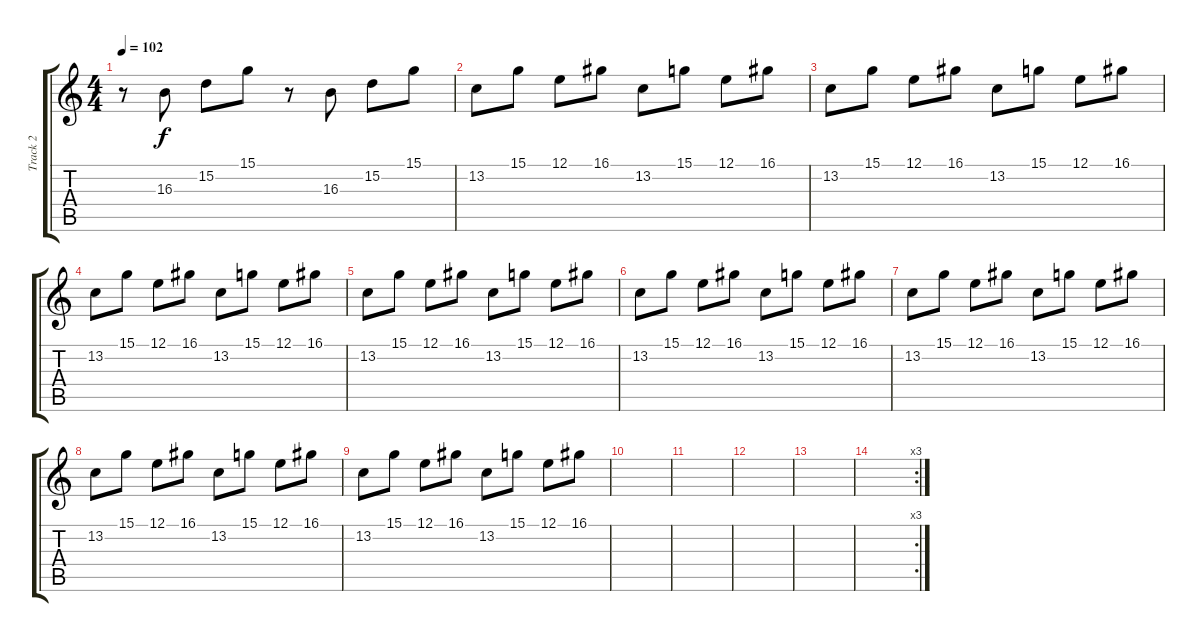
\track ("Track 2" "Track 2") {instrument musicbox}
\staff {score tabs}
\tuning (E4 B3 G3 D3 A2 E2) {hide}
\ts (4 4)
\tempo 102
\clef g2
\ks c
r.8{dy f} 16.3.8 15.2.8 15.1.8 r.8 16.3.8 15.2.8 15.1.8 |
13.2.8{volume 14} 15.1.8 12.1.8 16.1.8 13.2.8 15.1.8 12.1.8 16.1.8 |
13.2.8 15.1.8 12.1.8 16.1.8 13.2.8 15.1.8 12.1.8 16.1.8 |
13.2.8 15.1.8 12.1.8 16.1.8 13.2.8 15.1.8 12.1.8 16.1.8 |
13.2.8 15.1.8 12.1.8 16.1.8 13.2.8 15.1.8 12.1.8 16.1.8 |
13.2.8 15.1.8 12.1.8 16.1.8 13.2.8 15.1.8 12.1.8 16.1.8 |
13.2.8 15.1.8 12.1.8 16.1.8 13.2.8 15.1.8 12.1.8 16.1.8 |
13.2.8 15.1.8 12.1.8 16.1.8 13.2.8 15.1.8 12.1.8 16.1.8 |
13.2.8 15.1.8 12.1.8 16.1.8 13.2.8 15.1.8 12.1.8 16.1.8 |
|
|
|
|
\rc 3
